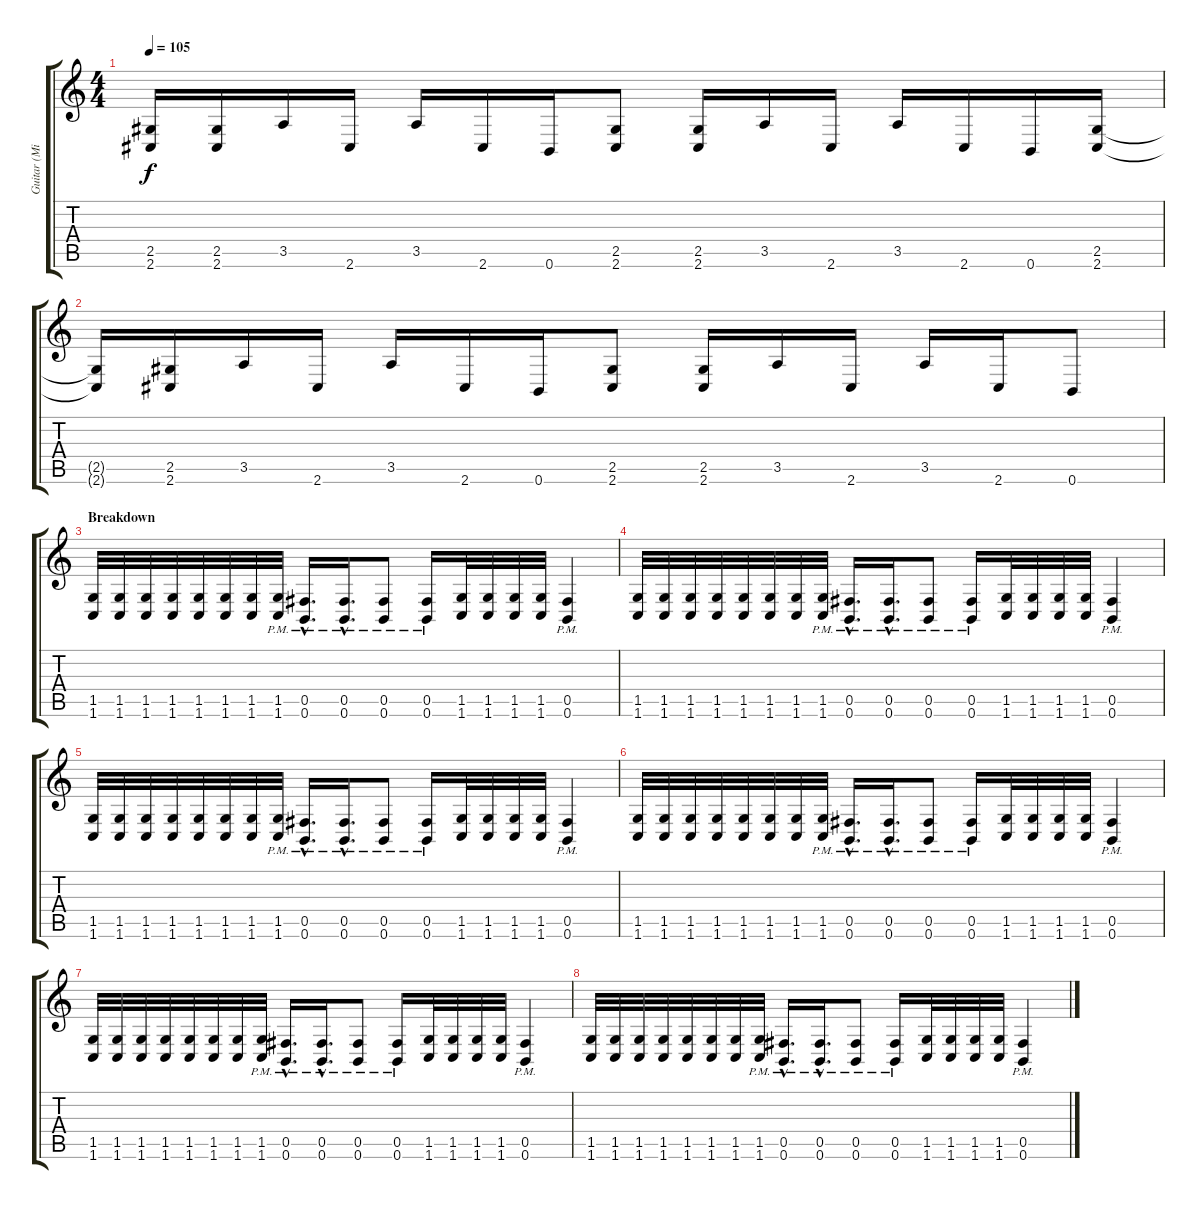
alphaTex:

\track ("Guitar (Mike Smith)" "Guitar (Mi") {instrument distortionguitar}
\staff {score tabs}
\tuning (Db4 Ab3 E3 B2 Gb2 B1) {hide}
\ts (4 4)
\tempo 105
\clef g2
\ks c
(2.5{t} 2.6{t}).16{dy f} (2.5 2.6).16 3.5.16 2.6.16 3.5.16 2.6.16 0.6.16 (2.5 2.6).8 (2.5 2.6).16 3.5.16 2.6.16 3.5.16 2.6.16 0.6.16 (2.5 2.6).16 |
(2.5{t} 2.6{t}).16 (2.5 2.6).16 3.5.16 2.6.16 3.5.16 2.6.16 0.6.16 (2.5 2.6).8 (2.5 2.6).16 3.5.16 2.6.16 3.5.16 2.6.16 0.6.8 |
\section ("" "Breakdown")
(1.5 1.6).32 (1.5 1.6).32 (1.5 1.6).32 (1.5 1.6).32 (1.5 1.6).32 (1.5 1.6).32 (1.5 1.6).32 (1.5{pm} 1.6{pm}).32 (0.5{hac pm} 0.6{hac pm}).16{d} (0.5{hac pm} 0.6{hac pm}).16{d} (0.5{pm} 0.6{pm}).8 (0.5{pm} 0.6{pm}).16 (1.5 1.6).32 (1.5 1.6).32 (1.5 1.6).32 (1.5 1.6).32 (0.5{pm} 0.6{pm}).4 |
(1.5 1.6).32 (1.5 1.6).32 (1.5 1.6).32 (1.5 1.6).32 (1.5 1.6).32 (1.5 1.6).32 (1.5 1.6).32 (1.5{pm} 1.6{pm}).32 (0.5{hac pm} 0.6{hac pm}).16{d} (0.5{hac pm} 0.6{hac pm}).16{d} (0.5{pm} 0.6{pm}).8 (0.5{pm} 0.6{pm}).16 (1.5 1.6).32 (1.5 1.6).32 (1.5 1.6).32 (1.5 1.6).32 (0.5{pm} 0.6{pm}).4 |
(1.5 1.6).32 (1.5 1.6).32 (1.5 1.6).32 (1.5 1.6).32 (1.5 1.6).32 (1.5 1.6).32 (1.5 1.6).32 (1.5{pm} 1.6{pm}).32 (0.5{hac pm} 0.6{hac pm}).16{d} (0.5{hac pm} 0.6{hac pm}).16{d} (0.5{pm} 0.6{pm}).8 (0.5{pm} 0.6{pm}).16 (1.5 1.6).32 (1.5 1.6).32 (1.5 1.6).32 (1.5 1.6).32 (0.5{pm} 0.6{pm}).4 |
(1.5 1.6).32 (1.5 1.6).32 (1.5 1.6).32 (1.5 1.6).32 (1.5 1.6).32 (1.5 1.6).32 (1.5 1.6).32 (1.5{pm} 1.6{pm}).32 (0.5{hac pm} 0.6{hac pm}).16{d} (0.5{hac pm} 0.6{hac pm}).16{d} (0.5{pm} 0.6{pm}).8 (0.5{pm} 0.6{pm}).16 (1.5 1.6).32 (1.5 1.6).32 (1.5 1.6).32 (1.5 1.6).32 (0.5{pm} 0.6{pm}).4 |
(1.5 1.6).32 (1.5 1.6).32 (1.5 1.6).32 (1.5 1.6).32 (1.5 1.6).32 (1.5 1.6).32 (1.5 1.6).32 (1.5{pm} 1.6{pm}).32 (0.5{hac pm} 0.6{hac pm}).16{d} (0.5{hac pm} 0.6{hac pm}).16{d} (0.5{pm} 0.6{pm}).8 (0.5{pm} 0.6{pm}).16 (1.5 1.6).32 (1.5 1.6).32 (1.5 1.6).32 (1.5 1.6).32 (0.5{pm} 0.6{pm}).4 |
(1.5 1.6).32 (1.5 1.6).32 (1.5 1.6).32 (1.5 1.6).32 (1.5 1.6).32 (1.5 1.6).32 (1.5 1.6).32 (1.5{pm} 1.6{pm}).32 (0.5{hac pm} 0.6{hac pm}).16{d} (0.5{hac pm} 0.6{hac pm}).16{d} (0.5{pm} 0.6{pm}).8 (0.5{pm} 0.6{pm}).16 (1.5 1.6).32 (1.5 1.6).32 (1.5 1.6).32 (1.5 1.6).32 (0.5{pm} 0.6{pm}).4
